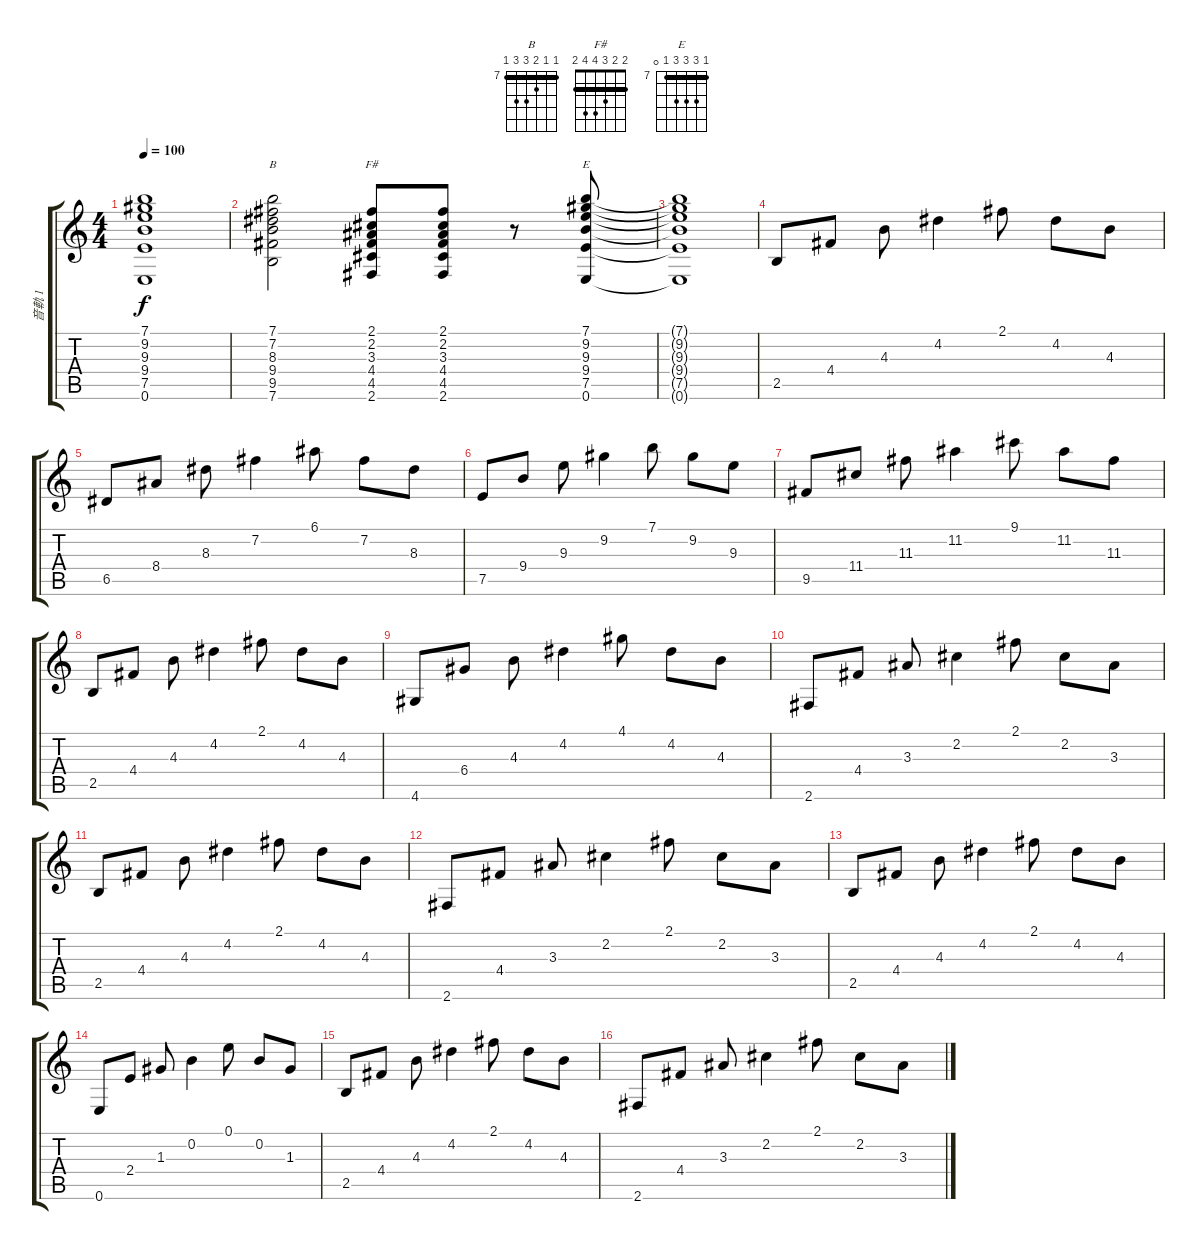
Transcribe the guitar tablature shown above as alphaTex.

\track ("音軌 1" "音軌 1") {instrument overdrivenguitar}
\staff {score tabs}
\tuning (E4 B3 G3 D3 A2 E2) {hide}
\chord ("B" 7 7 8 9 9 7) {firstfret 7 barre 7}
\chord ("F#" 2 2 3 4 4 2) {barre 2}
\chord ("E" 7 9 9 9 7 0) {firstfret 7 barre 7}
\ts (4 4)
\tempo 100
\clef g2
\ks c
(7.1{t} 9.2{t} 9.3{t} 9.4{t} 7.5{t} 0.6{t}).1{dy f} |
(7.1 7.2 8.3 9.4 9.5 7.6).2{ch "B"} (2.1 2.2 3.3 4.4 4.5 2.6).8{ch "F#"} (2.1 2.2 3.3 4.4 4.5 2.6).8 r.8 (7.1 9.2 9.3 9.4 7.5 0.6).8{ch "E"} |
(7.1{t} 9.2{t} 9.3{t} 9.4{t} 7.5{t} 0.6{t}).1 |
2.5.8{instrument electricguitarjazz} 4.4.8 4.3.8 4.2.4 2.1.8 4.2.8 4.3.8 |
6.5.8 8.4.8 8.3.8 7.2.4 6.1.8 7.2.8 8.3.8 |
7.5.8 9.4.8 9.3.8 9.2.4 7.1.8 9.2.8 9.3.8 |
9.5.8 11.4.8 11.3.8 11.2.4 9.1.8 11.2.8 11.3.8 |
2.5.8 4.4.8 4.3.8 4.2.4 2.1.8 4.2.8 4.3.8 |
4.6.8 6.4.8 4.3.8 4.2.4 4.1.8 4.2.8 4.3.8 |
2.6.8 4.4.8 3.3.8 2.2.4 2.1.8 2.2.8 3.3.8 |
2.5.8 4.4.8 4.3.8 4.2.4 2.1.8 4.2.8 4.3.8 |
2.6.8 4.4.8 3.3.8 2.2.4 2.1.8 2.2.8 3.3.8 |
2.5.8 4.4.8 4.3.8 4.2.4 2.1.8 4.2.8 4.3.8 |
0.6.8 2.4.8 1.3.8 0.2.4 0.1.8 0.2.8 1.3.8 |
2.5.8 4.4.8 4.3.8 4.2.4 2.1.8 4.2.8 4.3.8 |
2.6.8 4.4.8 3.3.8 2.2.4 2.1.8 2.2.8 3.3.8
